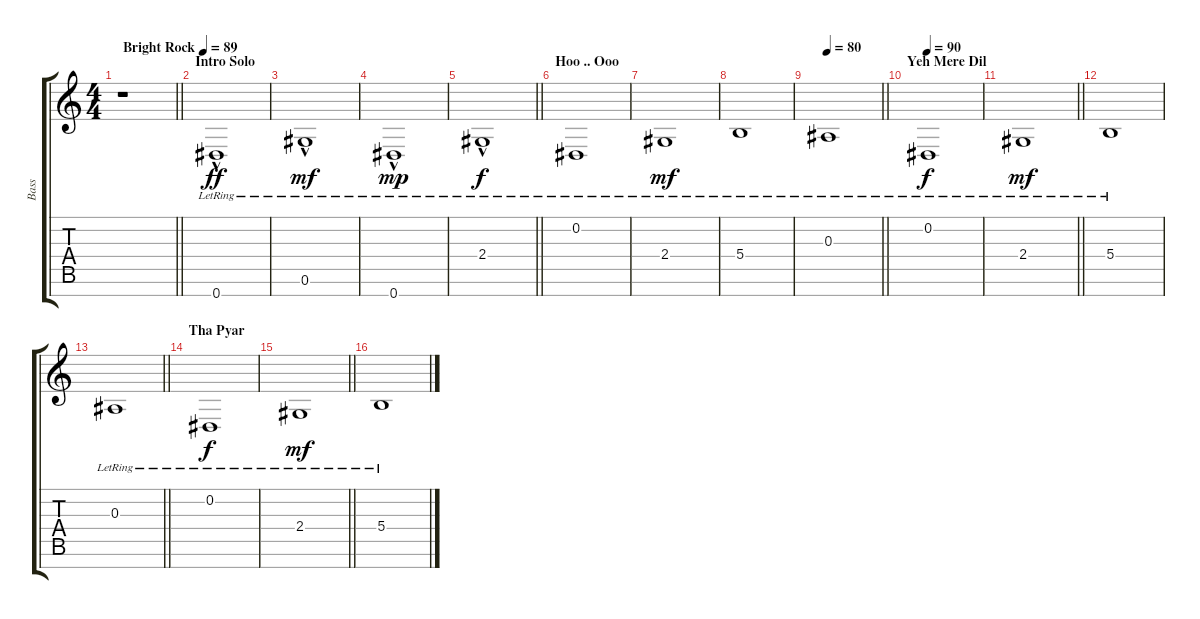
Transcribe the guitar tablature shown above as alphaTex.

\track ("Bass" "Bass") {instrument electricbassfinger}
\staff {score tabs}
\tuning (Eb3 Eb2 Bb2 Gb2 Db3 Ab2 Eb2) {hide}
\ts (4 4)
\tempo (89 "Bright Rock")
\clef g2
\barLineRight lightlight
\ks c
r.1{dy ff instrument electricbassfinger} |
\section ("" "Intro Solo")
0.7{hac lr}.1 |
0.6{hac lr}.1{dy mf} |
0.7{hac lr}.1{dy mp} |
\barLineRight lightlight
2.4{hac lr}.1{dy f} |
\section ("" "Hoo .. Ooo")
0.2{lr}.1 |
2.4{lr}.1{dy mf} |
5.4{lr}.1 |
\tempo 80
\barLineRight lightlight
0.3{lr}.1 |
\section ("" "Yeh Mere Dil")
\tempo 90
0.2{lr}.1{dy f} |
\barLineRight lightlight
2.4{lr}.1{dy mf} |
5.4{lr}.1 |
\barLineRight lightlight
0.3{lr}.1 |
\section ("" "Tha Pyar")
0.2{lr}.1{dy f} |
\barLineRight lightlight
2.4{lr}.1{dy mf} |
5.4{lr}.1
